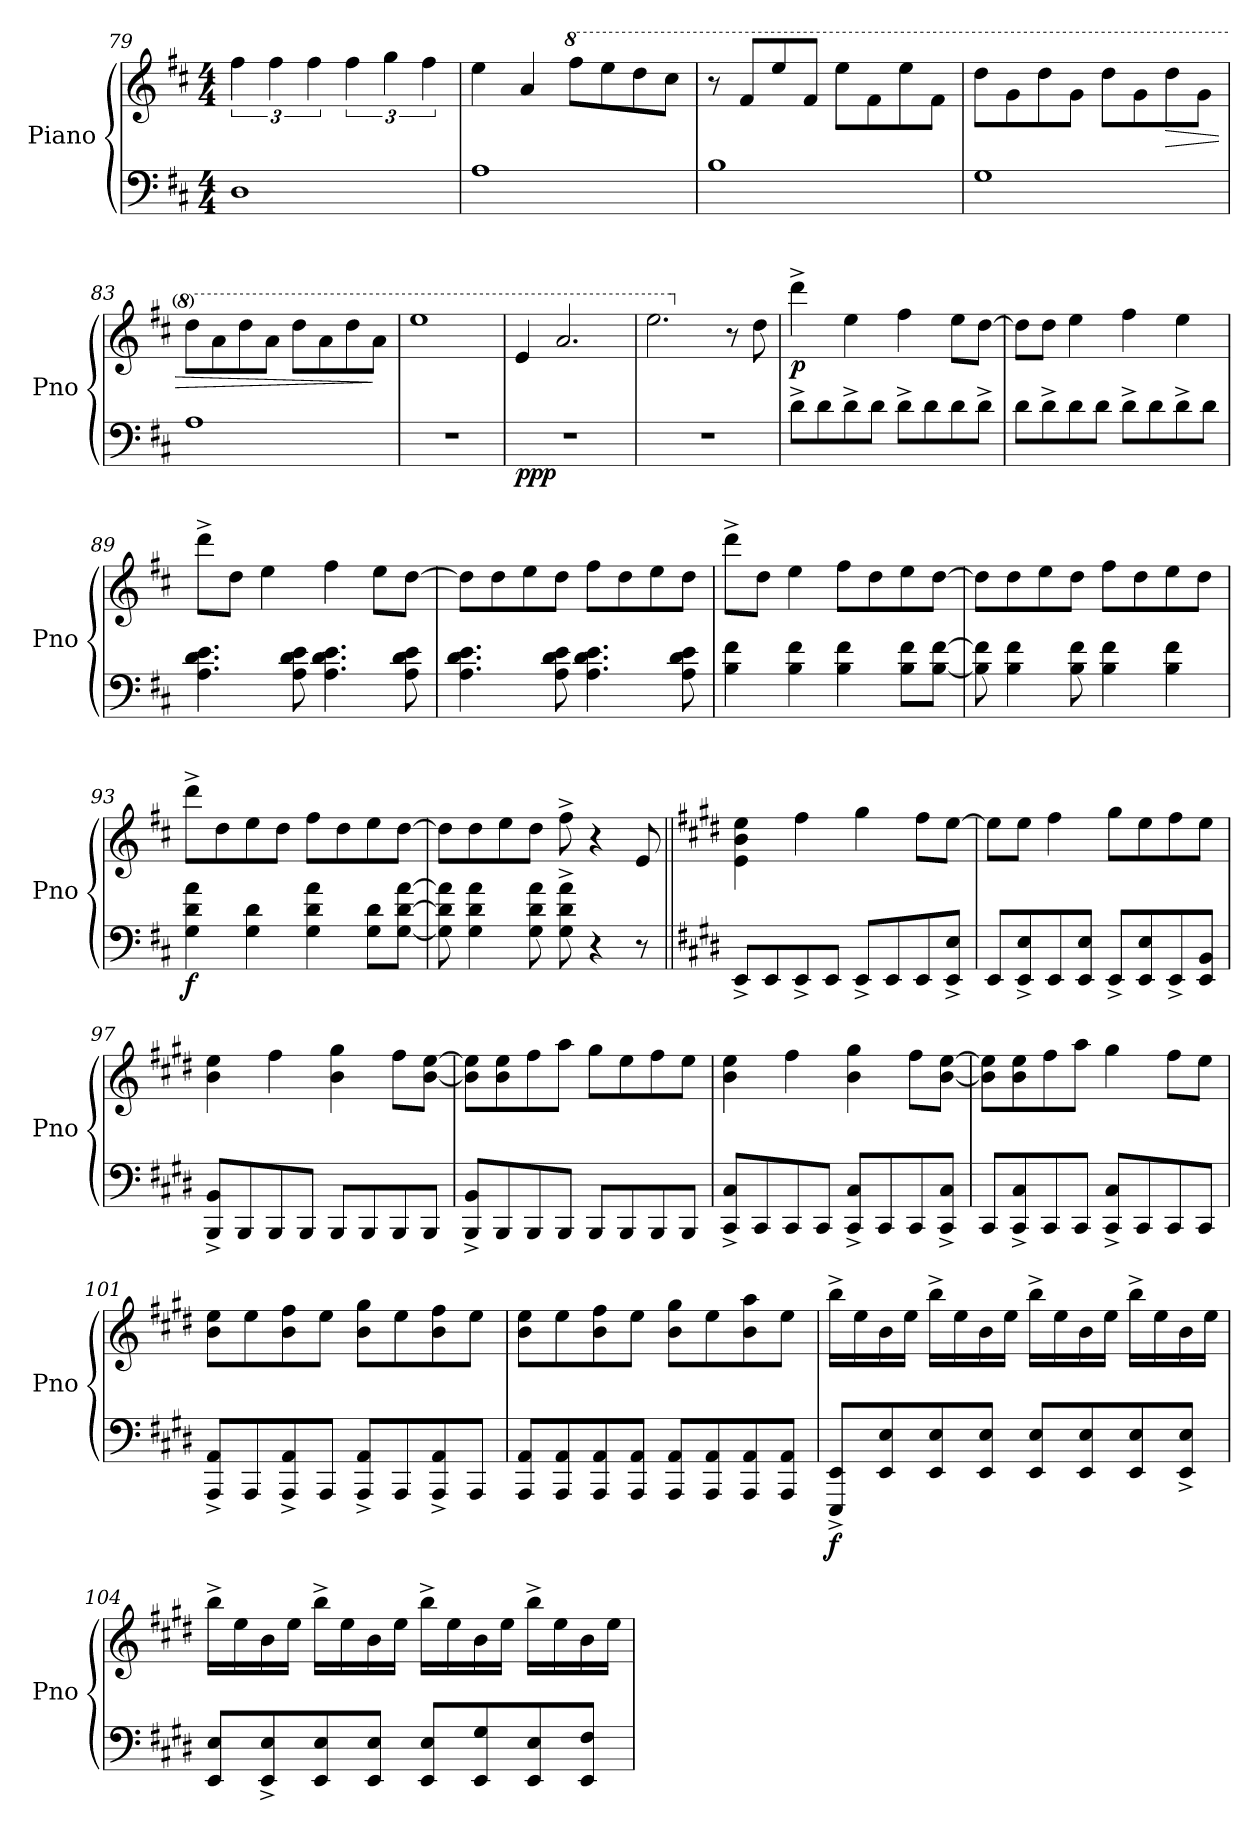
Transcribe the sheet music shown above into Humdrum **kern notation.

**kern	**kern	**dynam
*part1	*part1	*part1
*staff2	*staff1	*staff1/2
*I"Piano	*	*
*I'Pno	*	*
*clefF4	*clefG2	*
*k[f#c#]	*k[f#c#]	*
*M4/4	*M4/4	*
=79	=79	=79
1D	6ff#\	.
.	6ff#\	.
.	6ff#\	.
.	6ff#\	.
.	6gg\	.
.	6ff#\	.
!!LO:PB:g=z
=80	=80	=80
1A	4ee\	.
.	4a/	.
*	*8va	*
.	8fff#\L	.
.	8eee\	.
.	8ddd\	.
.	8ccc#\J	.
=81	=81	=81
1B	8r	.
.	8ff#/L	.
.	8eee/	.
.	8ff#/J	.
.	8eee\L	.
.	8ff#\	.
.	8eee\	.
.	8ff#\J	.
=82	=82	=82
1G	8ddd\L	.
.	8gg\	.
.	8ddd\	.
.	8gg\J	.
.	8ddd\L	.
.	8gg\	.
!	!	!LO:HP:b
.	8ddd\	>
.	8gg\J	.
=83	=83	=83
1A	8ddd\L	.
.	8aa\	.
.	8ddd\	.
.	8aa\J	.
.	8ddd\L	.
.	8aa\	.
.	8ddd\	.
.	8aa\J	]
=84	=84	=84
1r	1eee	.
=85	=85	=85
!	!	!LO:DY:b=2
1r	4ee/	ppp
.	2.aa/	.
=86	=86	=86
1r	2.eee\	.
*	*X8va	*
.	8r	.
.	8dd\	.
!!LO:LB:g=z
=87	=87	=87
!	!	!LO:DY:b
8d^\L	4ddd^\	p
8d\	.	.
8d^\	4ee\	.
8d\J	.	.
8d^\L	4ff#\	.
8d\	.	.
8d\	8ee\L	.
8d^\J	[8dd\J	.
=88	=88	=88
8d\L	8dd\L]	.
8d^\	8dd\J	.
8d\	4ee\	.
8d\J	.	.
8d^\L	4ff#\	.
8d\	.	.
8d^\	4ee\	.
8d\J	.	.
=89	=89	=89
4.A\ 4.d\ 4.e\	8ddd^\L	.
.	8dd\J	.
.	4ee\	.
8A\ 8d\ 8e\	.	.
4.A\ 4.d\ 4.e\	4ff#\	.
.	8ee\L	.
8A\ 8d\ 8e\	[8dd\J	.
=90	=90	=90
4.A\ 4.d\ 4.e\	8dd\L]	.
.	8dd\	.
.	8ee\	.
8A\ 8d\ 8e\	8dd\J	.
4.A\ 4.d\ 4.e\	8ff#\L	.
.	8dd\	.
.	8ee\	.
8A\ 8d\ 8e\	8dd\J	.
!!LO:LB:g=z
=91	=91	=91
4B\ 4f#\	8ddd^\L	.
.	8dd\J	.
4B\ 4f#\	4ee\	.
4B\ 4f#\	8ff#\L	.
.	8dd\	.
8B\ 8f#\L	8ee\	.
[8B\ [8f#\J	[8dd\J	.
=92	=92	=92
8B\] 8f#\]	8dd\L]	.
4B\ 4f#\	8dd\	.
.	8ee\	.
8B\ 8f#\	8dd\J	.
4B\ 4f#\	8ff#\L	.
.	8dd\	.
4B\ 4f#\	8ee\	.
.	8dd\J	.
=93	=93	=93
!	!	!LO:DY:b=2
4G\ 4d\ 4a\	8ddd^\L	f
.	8dd\	.
4G\ 4d\	8ee\	.
.	8dd\J	.
4G\ 4d\ 4a\	8ff#\L	.
.	8dd\	.
8G\ 8d\L	8ee\	.
[8G\ [8d\ [8a\J	[8dd\J	.
=94	=94	=94
8G\] 8d\] 8a\]	8dd\L]	.
4G\ 4d\ 4a\	8dd\	.
.	8ee\	.
8G\ 8d\ 8a\	8dd\J	.
8G\^ 8d\^ 8a\^	8ff#^\	.
4r	4r	.
8r	8e/	.
!!LO:LB:g=z
=95||	=95||	=95||
*k[f#c#g#d#]	*k[f#c#g#d#]	*
8EE^/L	4e\ 4b\ 4ee\	.
8EE/	.	.
8EE^/	4ff#\	.
8EE/J	.	.
8EE^/L	4gg#\	.
8EE/	.	.
8EE/	8ff#\L	.
8EE/^ 8E/^J	[8ee\J	.
=96	=96	=96
8EE/L	8ee\L]	.
8EE/^ 8E/^	8ee\J	.
8EE/	4ff#\	.
8EE/ 8E/J	.	.
8EE^/L	8gg#\L	.
8EE/ 8E/	8ee\	.
8EE^/	8ff#\	.
8EE/ 8BB/J	8ee\J	.
=97	=97	=97
8BBB/^ 8BB/^L	4b\ 4ee\	.
8BBB/	.	.
8BBB/	4ff#\	.
8BBB/J	.	.
8BBB/L	4b\ 4gg#\	.
8BBB/	.	.
8BBB/	8ff#\L	.
8BBB/J	[8b\ [8ee\J	.
!!LO:LB:g=z
=98	=98	=98
8BBB/^ 8BB/^L	8b\] 8ee\]L	.
8BBB/	8b\ 8ee\	.
8BBB/	8ff#\	.
8BBB/J	8aa\J	.
8BBB/L	8gg#\L	.
8BBB/	8ee\	.
8BBB/	8ff#\	.
8BBB/J	8ee\J	.
=99	=99	=99
8CC#/^ 8C#/^L	4b\ 4ee\	.
8CC#/	.	.
8CC#/	4ff#\	.
8CC#/J	.	.
8CC#/^ 8C#/^L	4b\ 4gg#\	.
8CC#/	.	.
8CC#/	8ff#\L	.
8CC#/^ 8C#/^J	[8b\ [8ee\J	.
=100	=100	=100
8CC#/L	8b\] 8ee\]L	.
8CC#/^ 8C#/^	8b\ 8ee\	.
8CC#/	8ff#\	.
8CC#/J	8aa\J	.
8CC#/^ 8C#/^L	4gg#\	.
8CC#/	.	.
8CC#/	8ff#\L	.
8CC#/J	8ee\J	.
!!LO:LB:g=z
=101	=101	=101
8AAA/^ 8AA/^L	8b\ 8ee\L	.
8AAA/	8ee\	.
8AAA/^ 8AA/^	8b\ 8ff#\	.
8AAA/J	8ee\J	.
8AAA/^ 8AA/^L	8b\ 8gg#\L	.
8AAA/	8ee\	.
8AAA/^ 8AA/^	8b\ 8ff#\	.
8AAA/J	8ee\J	.
=102	=102	=102
8AAA/ 8AA/L	8b\ 8ee\L	.
8AAA/ 8AA/	8ee\	.
8AAA/ 8AA/	8b\ 8ff#\	.
8AAA/ 8AA/J	8ee\J	.
8AAA/ 8AA/L	8b\ 8gg#\L	.
8AAA/ 8AA/	8ee\	.
8AAA/ 8AA/	8b\ 8aa\	.
8AAA/ 8AA/J	8ee\J	.
=103	=103	=103
!	!	!LO:DY:b=2
8EEE/^ 8EE/^L	16bb^\LL	f
.	16ee\	.
8EE/ 8E/	16b\	.
.	16ee\JJ	.
8EE/ 8E/	16bb^\LL	.
.	16ee\	.
8EE/ 8E/J	16b\	.
.	16ee\JJ	.
8EE/ 8E/L	16bb^\LL	.
.	16ee\	.
8EE/ 8E/	16b\	.
.	16ee\JJ	.
8EE/ 8E/	16bb^\LL	.
.	16ee\	.
8EE/^ 8E/^J	16b\	.
.	16ee\JJ	.
!!LO:PB:g=z
=104	=104	=104
8EE/ 8E/L	16bb^\LL	.
.	16ee\	.
8EE/^ 8E/^	16b\	.
.	16ee\JJ	.
8EE/ 8E/	16bb^\LL	.
.	16ee\	.
8EE/ 8E/J	16b\	.
.	16ee\JJ	.
8EE/ 8E/L	16bb^\LL	.
.	16ee\	.
8EE/ 8G#/	16b\	.
.	16ee\JJ	.
8EE/ 8E/	16bb^\LL	.
.	16ee\	.
8EE/ 8F#/J	16b\	.
.	16ee\JJ	.
=	=	=
*-	*-	*-
